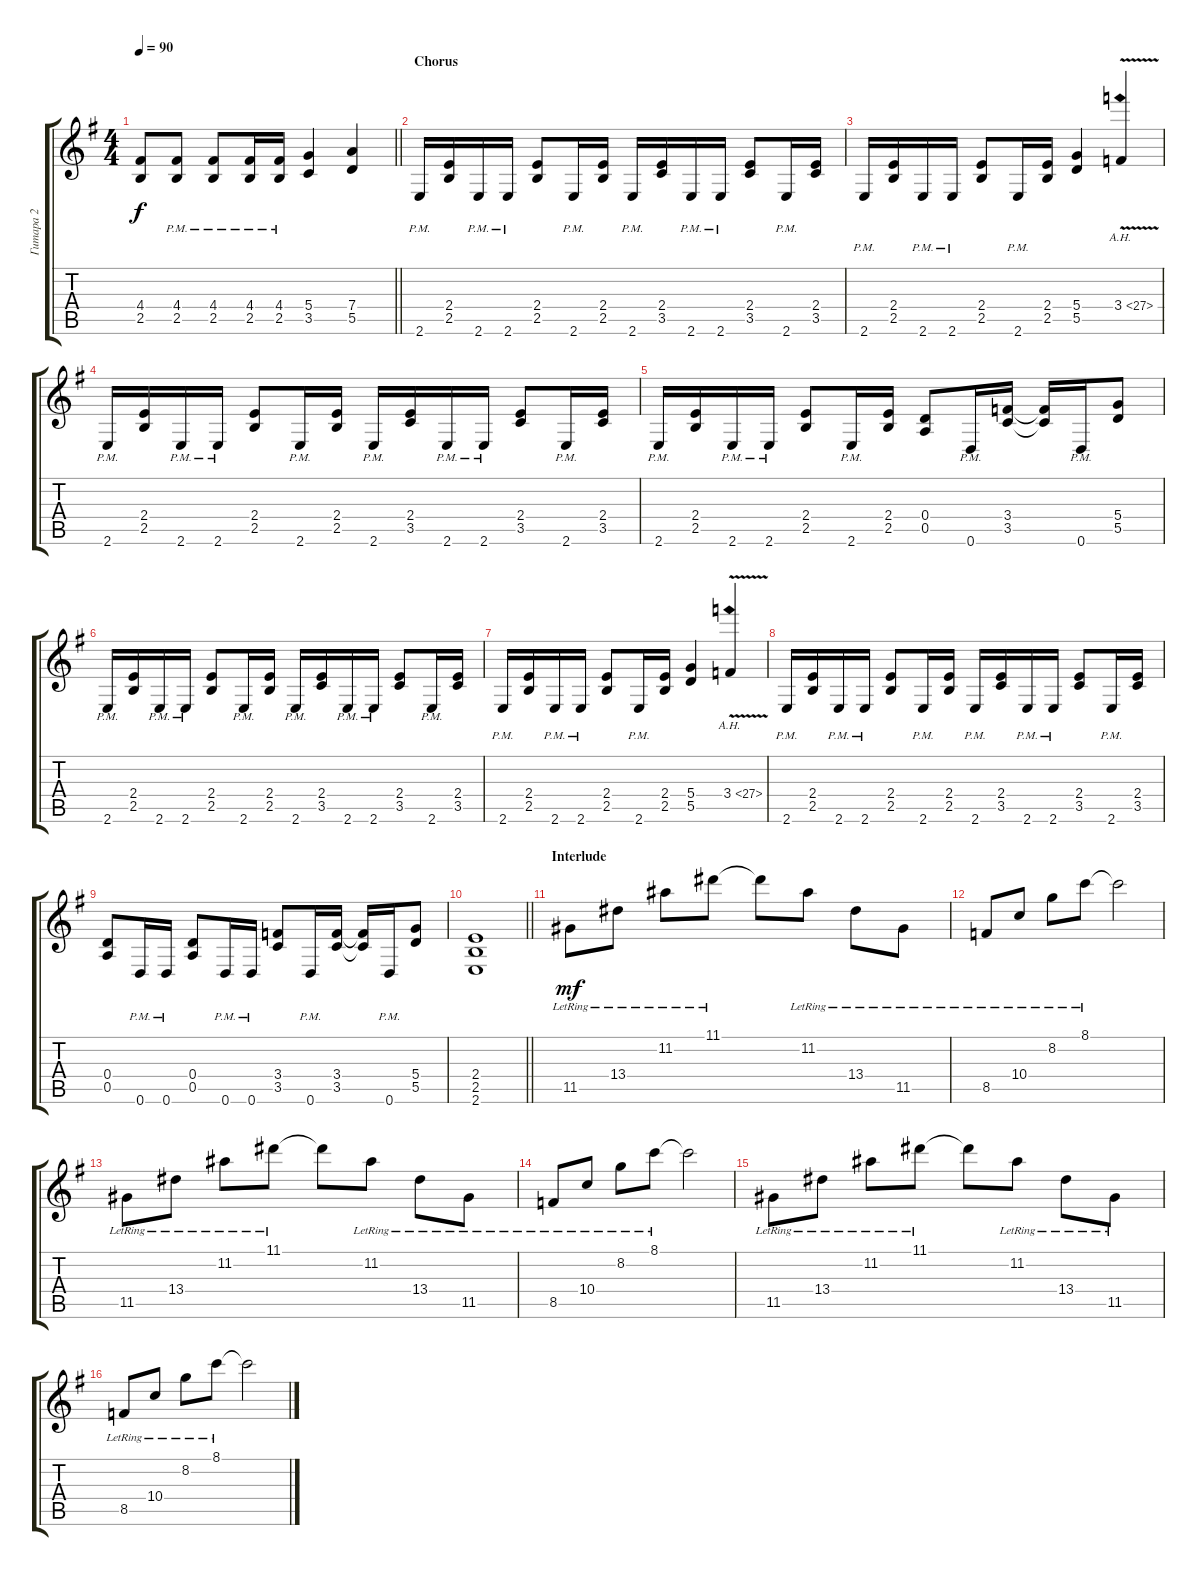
\track ("Гитара 2" "Гитара 2") {instrument distortionguitar}
\staff {score tabs}
\tuning (E4 B3 G3 D3 A2 D2) {hide}
\ts (4 4)
\tempo 90
\clef g2
\barLineRight lightlight
\ks eminor
(4.4 2.5).8{dy f} (4.4{pm} 2.5{pm}).8 (4.4{pm} 2.5{pm}).8 (4.4{pm} 2.5{pm}).16 (4.4{pm} 2.5{pm}).16 (5.4 3.5).4 (7.4 5.5).4 |
\section ("" "Chorus")
2.6{pm}.16 (2.4 2.5).16 2.6{pm}.16 2.6{pm}.16 (2.4 2.5).8 2.6{pm}.16 (2.4 2.5).16 2.6{pm}.16 (2.4 3.5).16 2.6{pm}.16 2.6{pm}.16 (2.4 3.5).8 2.6{pm}.16 (2.4 3.5).16 |
2.6{pm}.16 (2.4 2.5).16 2.6{pm}.16 2.6{pm}.16 (2.4 2.5).8 2.6{pm}.16 (2.4 2.5).16 (5.4 5.5).4 3.4{ah 24 v}.4 |
2.6{pm}.16 (2.4 2.5).16 2.6{pm}.16 2.6{pm}.16 (2.4 2.5).8 2.6{pm}.16 (2.4 2.5).16 2.6{pm}.16 (2.4 3.5).16 2.6{pm}.16 2.6{pm}.16 (2.4 3.5).8 2.6{pm}.16 (2.4 3.5).16 |
2.6{pm}.16 (2.4 2.5).16 2.6{pm}.16 2.6{pm}.16 (2.4 2.5).8 2.6{pm}.16 (2.4 2.5).16 (0.4 0.5).8 0.6{pm}.16 (3.4 3.5).16 (3.4{t} 3.5{t}).16 0.6{pm}.16 (5.4 5.5).8 |
2.6{pm}.16 (2.4 2.5).16 2.6{pm}.16 2.6{pm}.16 (2.4 2.5).8 2.6{pm}.16 (2.4 2.5).16 2.6{pm}.16 (2.4 3.5).16 2.6{pm}.16 2.6{pm}.16 (2.4 3.5).8 2.6{pm}.16 (2.4 3.5).16 |
2.6{pm}.16 (2.4 2.5).16 2.6{pm}.16 2.6{pm}.16 (2.4 2.5).8 2.6{pm}.16 (2.4 2.5).16 (5.4 5.5).4 3.4{ah 24 v}.4 |
2.6{pm}.16 (2.4 2.5).16 2.6{pm}.16 2.6{pm}.16 (2.4 2.5).8 2.6{pm}.16 (2.4 2.5).16 2.6{pm}.16 (2.4 3.5).16 2.6{pm}.16 2.6{pm}.16 (2.4 3.5).8 2.6{pm}.16 (2.4 3.5).16 |
(0.4 0.5).8 0.6{pm}.16 0.6{pm}.16 (0.4 0.5).8 0.6{pm}.16 0.6{pm}.16 (3.4 3.5).8 0.6{pm}.16 (3.4 3.5).16 (3.4{t} 3.5{t}).16 0.6{pm}.16 (5.4 5.5).8 |
\barLineRight lightlight
(2.4 2.5 2.6).1 |
\section ("" "Interlude")
11.5{lr}.8{dy mf instrument electricguitarclean} 13.4{lr}.8 11.2{lr}.8 11.1{lr}.8 11.1{t}.8 11.2{lr}.8 13.4{lr}.8 11.5{lr}.8 |
8.5{lr}.8 10.4{lr}.8 8.2{lr}.8 8.1{lr}.8 8.1{t}.2 |
11.5{lr}.8 13.4{lr}.8 11.2{lr}.8 11.1{lr}.8 11.1{t}.8 11.2{lr}.8 13.4{lr}.8 11.5{lr}.8 |
8.5{lr}.8 10.4{lr}.8 8.2{lr}.8 8.1{lr}.8 8.1{t}.2 |
11.5{lr}.8 13.4{lr}.8 11.2{lr}.8 11.1{lr}.8 11.1{t}.8 11.2{lr}.8 13.4{lr}.8 11.5{lr}.8 |
8.5{lr}.8 10.4{lr}.8 8.2{lr}.8 8.1{lr}.8 8.1{t}.2
